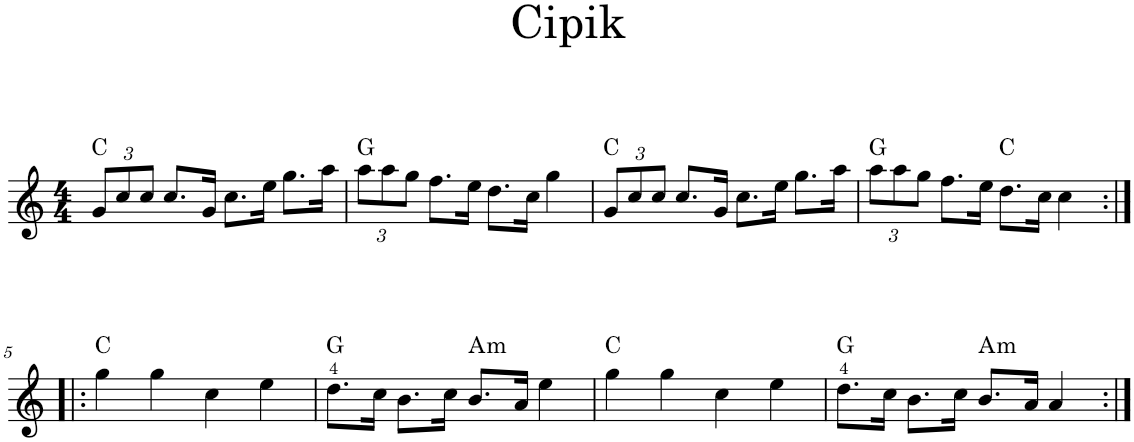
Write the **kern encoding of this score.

**kern	**harte
*part1	*part1
*staff1	*
*I"Piano	*
*I'Pno.	*
*clefG2	*
*k[]	*
*M4/4	*
*Xbrackettup	*
=1	=1
12g/L	C:maj
12cc/	.
12cc/J	.
8.cc/L	.
16g/Jk	.
8.cc\L	.
16ee\Jk	.
8.gg\L	.
16aa\Jk	.
=2	=2
12aa\L	G:maj
12aa\	.
12gg\J	.
8.ff\L	.
16ee\Jk	.
8.dd\L	.
16cc\Jk	.
4gg\	.
=3	=3
12g/L	C:maj
12cc/	.
12cc/J	.
8.cc/L	.
16g/Jk	.
8.cc\L	.
16ee\Jk	.
8.gg\L	.
16aa\Jk	.
=4	=4
12aa\L	G:maj
12aa\	.
12gg\J	.
8.ff\L	.
16ee\Jk	.
8.dd\L	C:maj
16cc\Jk	.
4cc\	.
!!LO:LB:g=z
=5:|!|:	=5:|!|:
4gg\	C:maj
4gg\	.
4cc\	.
4ee\	.
=6	=6
8.dd\L	G:maj
16cc\Jk	.
8.b\L	.
16cc\Jk	.
!	!LO:H:kt=m
8.b/L	A:min
16a/Jk	.
4ee\	.
=7	=7
4gg\	C:maj
4gg\	.
4cc\	.
4ee\	.
=8	=8
8.dd\L	G:maj
16cc\Jk	.
8.b\L	.
16cc\Jk	.
!	!LO:H:kt=m
8.b/L	A:min
16a/Jk	.
4a/	.
=:|!	=:|!
*-	*-
